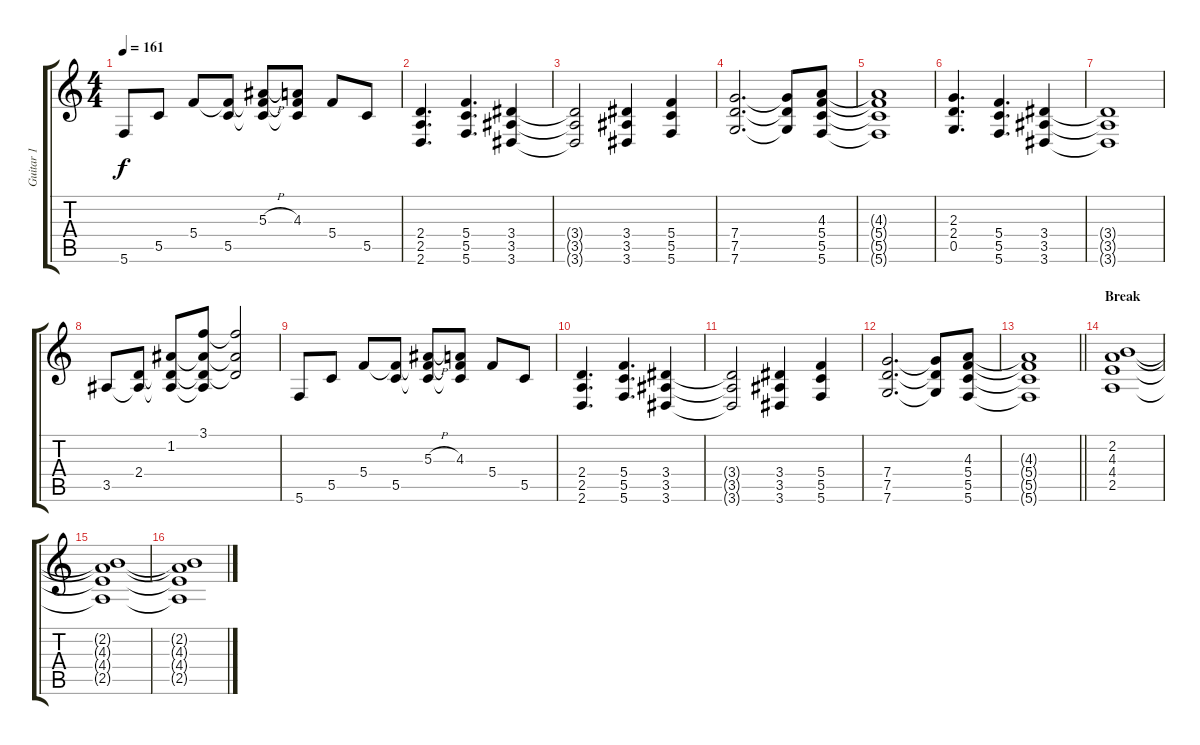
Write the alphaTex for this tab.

\track ("Guitar 1" "Guitar 1") {instrument distortionguitar}
\staff {score tabs}
\tuning (D4 A3 F3 C3 G2 C2) {hide}
\ts (4 4)
\tempo 161
\clef g2
\ks c
5.6.8{dy f} 5.5.8 5.4.8 (5.4{t} 5.5).8 (5.3{h} 5.4{t} 5.5{t}).8 (4.3 5.4{t} 5.5{t}).8 5.4.8 5.5.8 |
(2.4 2.5 2.6).4{d} (5.4 5.5 5.6).4{d} (3.4 3.5 3.6).4 |
(3.4{t} 3.5{t} 3.6{t}).2 (3.4 3.5 3.6).4 (5.4 5.5 5.6).4 |
(7.4 7.5 7.6).2{d} (7.4{t} 7.5{t} 7.6{t}).8 (4.3 5.4 5.5 5.6).8 |
(4.3{t} 5.4{t} 5.5{t} 5.6{t}).1 |
(2.3 2.4 0.5).4{d} (5.4 5.5 5.6).4{d} (3.4 3.5 3.6).4 |
(3.4{t} 3.5{t} 3.6{t}).1 |
3.5.8 (2.4 3.5{t}).8 (1.2 2.4{t} 3.5{t}).8 (3.1 1.2{t} 2.4{t} 3.5{t}).8 (3.1{t} 1.2{t} 2.4{t}).2 |
5.6.8 5.5.8 5.4.8 (5.4{t} 5.5).8 (5.3{h} 5.4{t} 5.5{t}).8 (4.3 5.4{t} 5.5{t}).8 5.4.8 5.5.8 |
(2.4 2.5 2.6).4{d} (5.4 5.5 5.6).4{d} (3.4 3.5 3.6).4 |
(3.4{t} 3.5{t} 3.6{t}).2 (3.4 3.5 3.6).4 (5.4 5.5 5.6).4 |
(7.4 7.5 7.6).2{d} (7.4{t} 7.5{t} 7.6{t}).8 (4.3 5.4 5.5 5.6).8 |
\barLineRight lightlight
(4.3{t} 5.4{t} 5.5{t} 5.6{t}).1 |
\section ("" "Break")
(2.2 4.3 4.4 2.5).1 |
(2.2{t} 4.3{t} 4.4{t} 2.5{t}).1 |
(2.2{t} 4.3{t} 4.4{t} 2.5{t}).1
